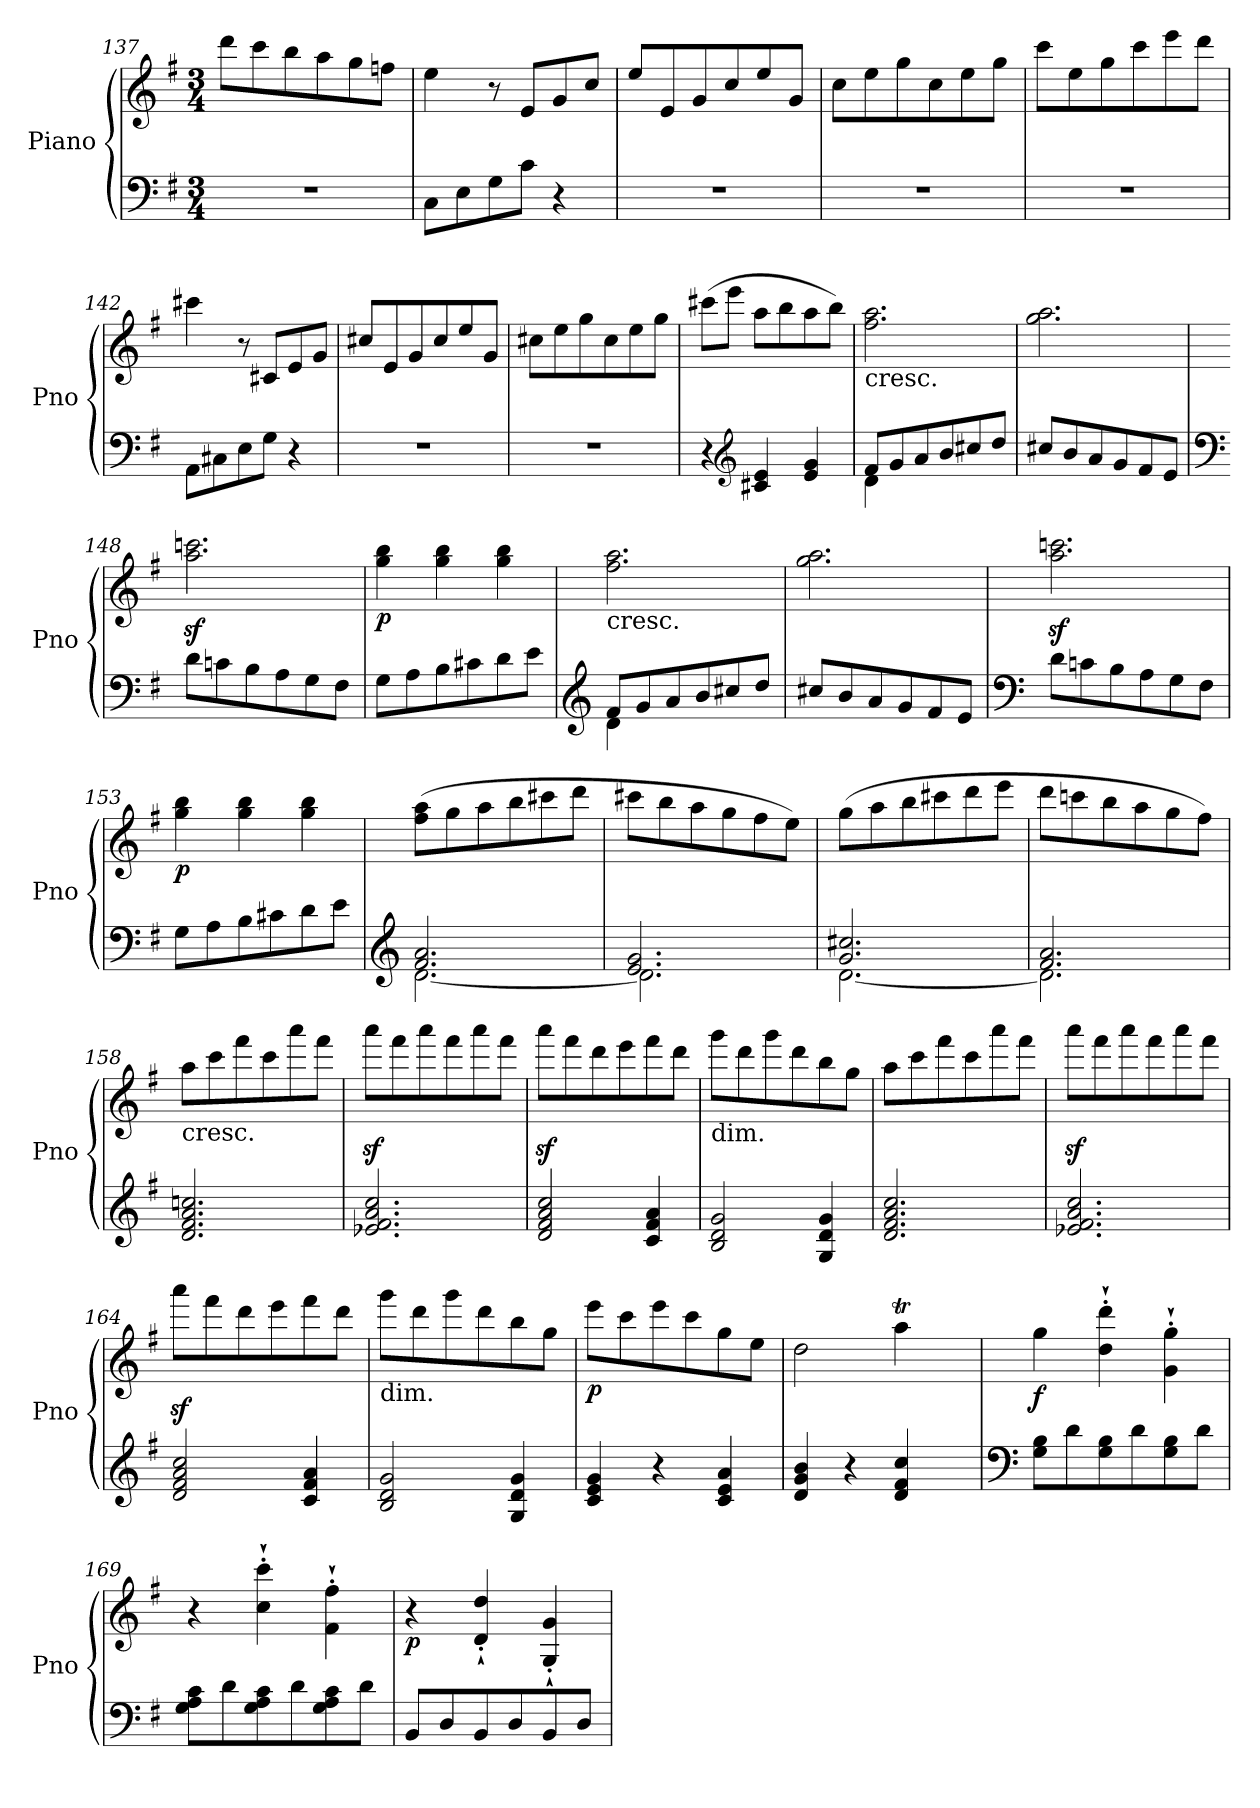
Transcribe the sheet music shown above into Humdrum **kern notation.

**kern	**kern	**dynam
*part1	*part1	*part1
*staff2	*staff1	*staff1/2
*I"Piano	*	*
*I'Pno	*	*
*clefF4	*clefG2	*
*k[f#]	*k[f#]	*
*G:	*G:	*
*M3/4	*M3/4	*
=137	=137	=137
2.r	8ddd\L	.
.	8ccc\	.
.	8bb\	.
.	8aa\	.
.	8gg\	.
.	8ffn\J	.
=138	=138	=138
8C\L	4ee\	.
8E\	.	.
8G\	8r	.
8c\J	8e/L	.
4r	8g/	.
.	8cc/J	.
=139	=139	=139
2.r	8ee/L	.
.	8e/	.
.	8g/	.
.	8cc/	.
.	8ee/	.
.	8g/J	.
=140	=140	=140
2.r	8cc\L	.
.	8ee\	.
.	8gg\	.
.	8cc\	.
.	8ee\	.
.	8gg\J	.
=141	=141	=141
2.r	8ccc\L	.
.	8ee\	.
.	8gg\	.
.	8ccc\	.
.	8eee\	.
.	8ddd\J	.
=142	=142	=142
8AA\L	4ccc#X\	.
8C#X\	.	.
8E\	8r	.
8G\J	8c#X/L	.
4r	8e/	.
.	8g/J	.
=143	=143	=143
2.r	8cc#X/L	.
.	8e/	.
.	8g/	.
.	8cc#/	.
.	8ee/	.
.	8g/J	.
=144	=144	=144
2.r	8cc#X\L	.
.	8ee\	.
.	8gg\	.
.	8cc#\	.
.	8ee\	.
.	8gg\J	.
=145	=145	=145
4r	(>8ccc#X\L	.
.	8eee\J	.
*clefG2	*	*
4c#X/ 4e/	8aa\L	.
.	8bb\	.
4e/ 4g/	8aa\	.
.	8bb\J)	.
=146	=146	=146
*^	*	*
!	!	!LO:TX:b:t=cresc.	!
8f#/L	4d\	2.ff#\ 2.aa\	.
8g/	.	.	.
8a/	2ryy	.	.
8b/	.	.	.
8cc#X/	.	.	.
8dd/J	.	.	.
*v	*v	*	*
=147	=147	=147
8cc#X/L	2.gg\ 2.aa\	.
8b/	.	.
8a/	.	.
8g/	.	.
8f#/	.	.
8e/J	.	.
=148	=148	=148
*clefF4	*	*
8d\L	2.aa\z< 2.cccn\z<	.
8cn\	.	.
8B\	.	.
8A\	.	.
8G\	.	.
8F#\J	.	.
=149	=149	=149
!	!	!LO:DY:b
8G\L	4gg\ 4bb\	p
8A\	.	.
8B\	4gg\ 4bb\	.
8c#X\	.	.
8d\	4gg\ 4bb\	.
8e\J	.	.
=150	=150	=150
*clefG2	*	*
*^	*	*
!	!	!LO:TX:b:t=cresc.	!
8f#/L	4d\	2.ff#\ 2.aa\	.
8g/	.	.	.
8a/	2ryy	.	.
8b/	.	.	.
8cc#X/	.	.	.
8dd/J	.	.	.
*v	*v	*	*
=151	=151	=151
8cc#X/L	2.gg\ 2.aa\	.
8b/	.	.
8a/	.	.
8g/	.	.
8f#/	.	.
8e/J	.	.
=152	=152	=152
*clefF4	*	*
8d\L	2.aa\z< 2.cccn\z<	.
8cn\	.	.
8B\	.	.
8A\	.	.
8G\	.	.
8F#\J	.	.
=153	=153	=153
!	!	!LO:DY:b
8G\L	4gg\ 4bb\	p
8A\	.	.
8B\	4gg\ 4bb\	.
8c#X\	.	.
8d\	4gg\ 4bb\	.
8e\J	.	.
=154	=154	=154
*clefG2	*	*
*^	*	*
2.f#/ 2.a/	[2.d\	(>8ff#\ 8aa\L	.
.	.	8gg\	.
.	.	8aa\	.
.	.	8bb\	.
.	.	8ccc#X\	.
.	.	8ddd\J	.
=155	=155	=155	=155
2.e/ 2.g/	2.d\]	8ccc#X\L	.
.	.	8bb\	.
.	.	8aa\	.
.	.	8gg\	.
.	.	8ff#\	.
.	.	8ee\J)	.
=156	=156	=156	=156
2.g/ 2.cc#X/	[2.d\	(>8gg\L	.
.	.	8aa\	.
.	.	8bb\	.
.	.	8ccc#X\	.
.	.	8ddd\	.
.	.	8eee\J	.
=157	=157	=157	=157
2.f#/ 2.a/	2.d\]	8ddd\L	.
.	.	8cccn\	.
.	.	8bb\	.
.	.	8aa\	.
.	.	8gg\	.
.	.	8ff#\J)	.
*v	*v	*	*
=158	=158	=158
!	!LO:TX:b:t=cresc.	!
2.d/ 2.f#/ 2.a/ 2.ccn/	8aa\L	.
.	8ccc\	.
.	8fff#\	.
.	8ccc\	.
.	8aaa\	.
.	8fff#\J	.
=159	=159	=159
2.e-X/ 2.f#/ 2.a/ 2.cc/	8aaaz<\L	.
.	8fff#\	.
.	8aaa\	.
.	8fff#\	.
.	8aaa\	.
.	8fff#\J	.
=160	=160	=160
2d/ 2f#/ 2a/ 2cc/	8aaaz<\L	.
.	8fff#\	.
.	8ddd\	.
.	8eee\	.
4c/ 4f#/ 4a/	8fff#\	.
.	8ddd\J	.
=161	=161	=161
!	!LO:TX:b:t=dim.	!
2B/ 2d/ 2g/	8ggg\L	.
.	8ddd\	.
.	8ggg\	.
.	8ddd\	.
4G/ 4d/ 4g/	8bb\	.
.	8gg\J	.
=162	=162	=162
2.d/ 2.f#/ 2.a/ 2.cc/	8aa\L	.
.	8ccc\	.
.	8fff#\	.
.	8ccc\	.
.	8aaa\	.
.	8fff#\J	.
=163	=163	=163
2.e-X/ 2.f#/ 2.a/ 2.cc/	8aaaz<\L	.
.	8fff#\	.
.	8aaa\	.
.	8fff#\	.
.	8aaa\	.
.	8fff#\J	.
=164	=164	=164
2d/ 2f#/ 2a/ 2cc/	8aaaz<\L	.
.	8fff#\	.
.	8ddd\	.
.	8eee\	.
4c/ 4f#/ 4a/	8fff#\	.
.	8ddd\J	.
=165	=165	=165
!	!LO:TX:b:t=dim.	!
2B/ 2d/ 2g/	8ggg\L	.
.	8ddd\	.
.	8ggg\	.
.	8ddd\	.
4G/ 4d/ 4g/	8bb\	.
.	8gg\J	.
=166	=166	=166
!	!	!LO:DY:b
4c/ 4e/ 4g/	8eee\L	p
.	8ccc\	.
4r	8eee\	.
.	8ccc\	.
4c/ 4e/ 4a/	8gg\	.
.	8ee\J	.
=167	=167	=167
*	*^	*
4d/ 4g/ 4b/	2dd\	2ryy	.
4r	.	.	.
4d/ 4f#/ 4cc/	4aaT\	16bbyy	.
.	.	16aayy	.
.	.	16ggyy	.
.	.	16aayy	.
*	*v	*v	*
=168	=168	=168
*clefF4	*	*
*	*^	*
!	!	!	!LO:DY:b
*	*v	*v	*
8G\ 8B\L	4gg\	f
8d\	.	.
8G\ 8B\	4dd\'` 4ddd\'`	.
8d\	.	.
8G\ 8B\	4g\'` 4gg\'`	.
8d\J	.	.
=169	=169	=169
8G\ 8A\ 8c\L	4r	.
8d\	.	.
8G\ 8A\ 8c\	4cc\'` 4ccc\'`	.
8d\	.	.
8G\ 8A\ 8c\	4f#\'` 4ff#\'`	.
8d\J	.	.
=170	=170	=170
!	!	!LO:DY:b
8BB/L	4r	p
8D/	.	.
8BB/	4d/'` 4dd/'`	.
8D/	.	.
8BB/	4G/'` 4g/'`	.
8D/J	.	.
=	=	=
*-	*-	*-
